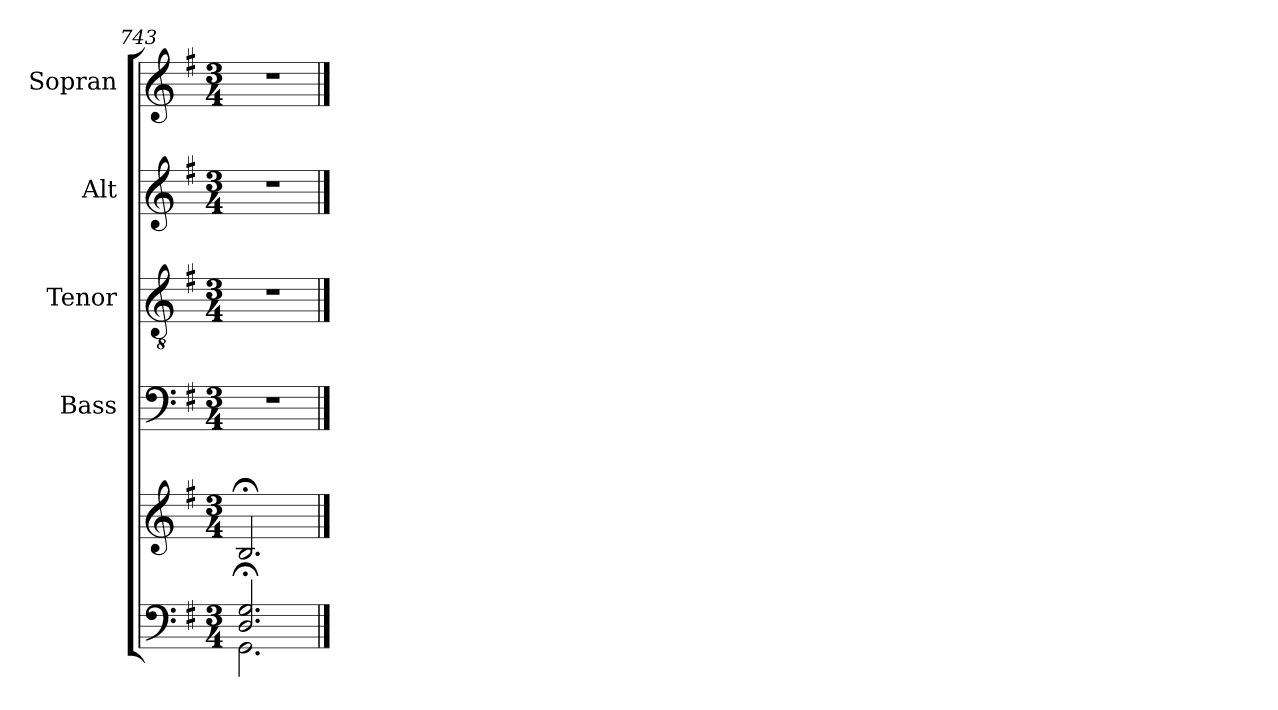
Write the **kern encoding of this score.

**kern	**kern	**kern	**kern	**kern	**kern
*part5	*part5	*part4	*part3	*part2	*part1
*staff6	*staff5	*staff4	*staff3	*staff2	*staff1
*	*	*I"Bass	*I"Tenor	*I"Alt	*I"Sopran
*	*	*I'B.	*I'T.	*I'A.	*I'S.
*clefF4	*clefG2	*clefF4	*clefGv2	*clefG2	*clefG2
*k[f#]	*k[f#]	*k[f#]	*k[f#]	*k[f#]	*k[f#]
*G:	*G:	*G:	*G:	*G:	*G:
*M3/4	*M3/4	*M3/4	*M3/4	*M3/4	*M3/4
=743	=743	=743	=743	=743	=743
*^	*	*	*	*	*
2.D/; 2.G/;	2.GG\	2.B;</	2.r	2.r	2.r	2.r
*v	*v	*	*	*	*	*
==	==	==	==	==	==
*-	*-	*-	*-	*-	*-
